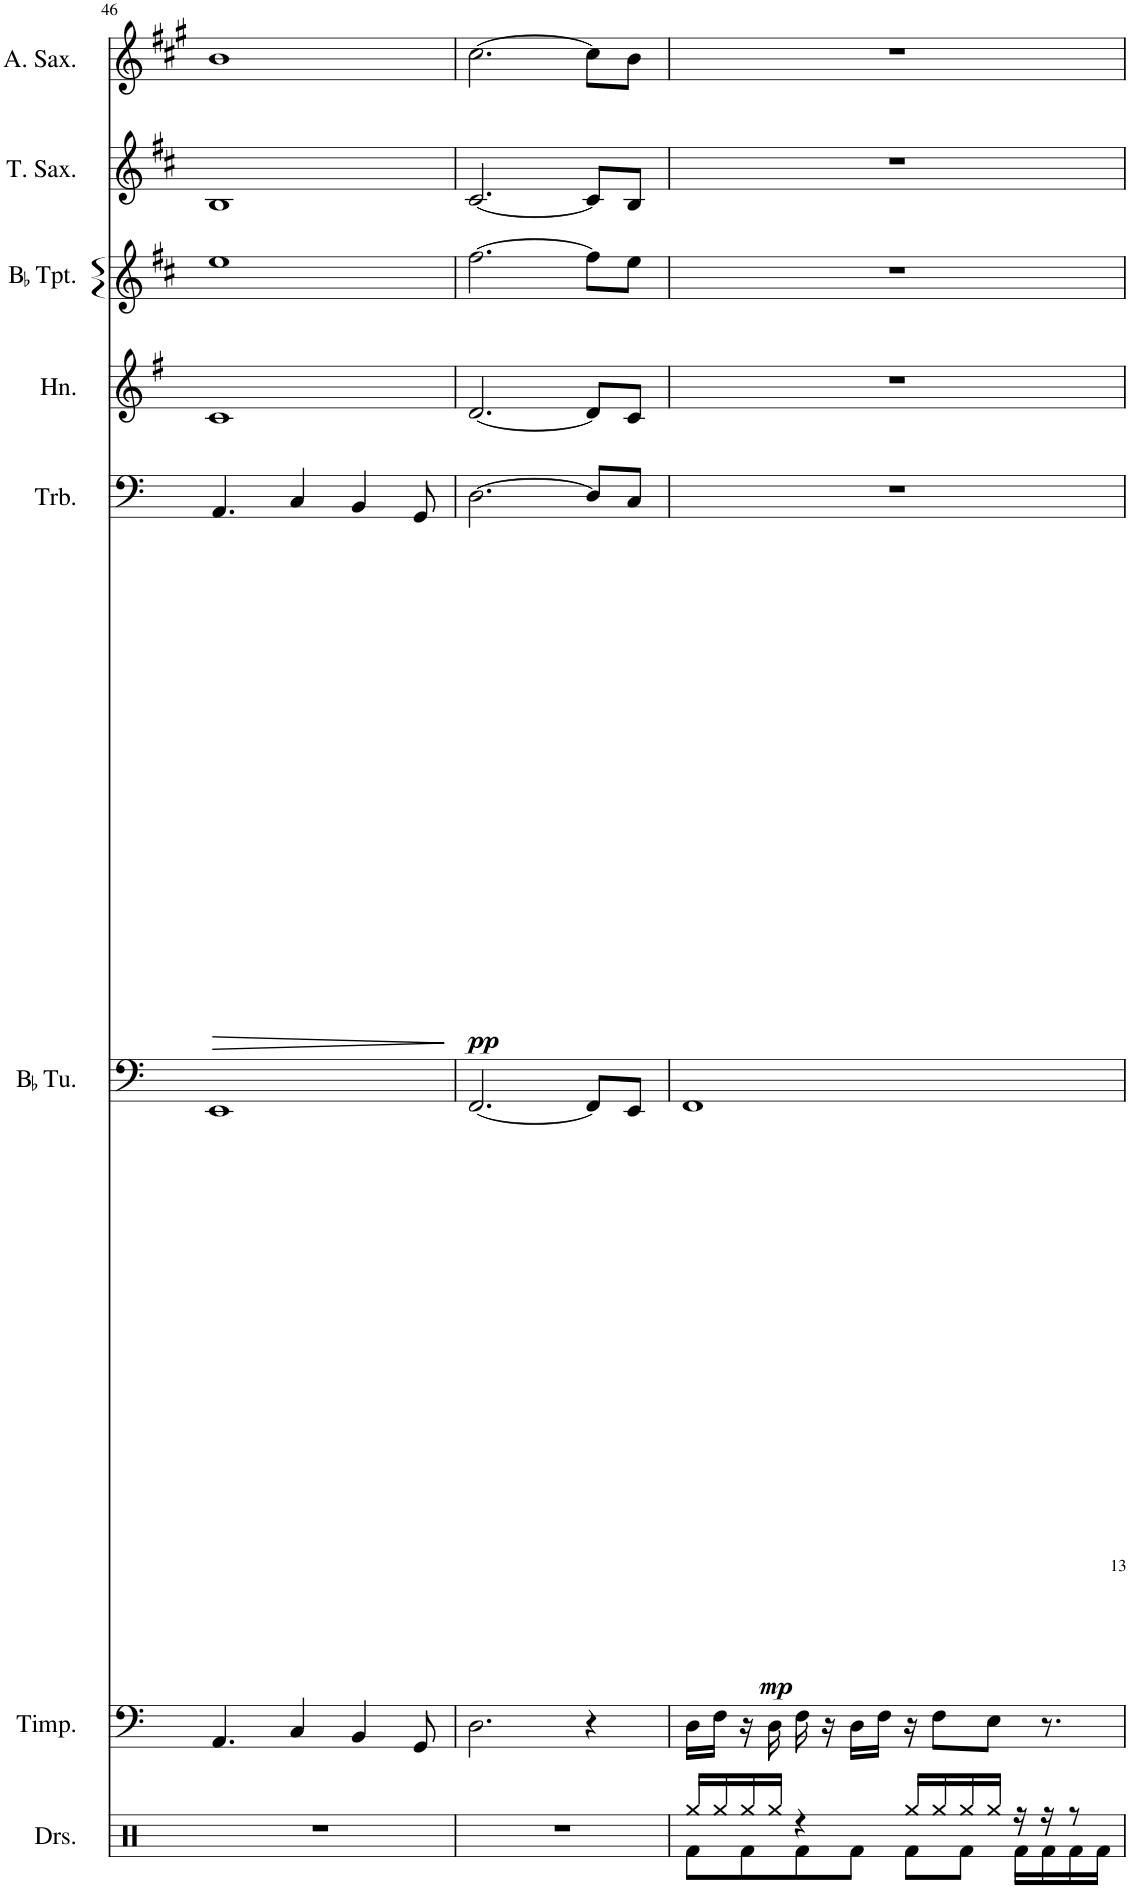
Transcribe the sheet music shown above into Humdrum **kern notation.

**kern	**kern	**kern	**dynam	**kern	**dynam	**kern	**kern	**kern	**kern
*part8	*part7	*part6	*part6	*part5	*part5	*part4	*part3	*part2	*part1
*staff8	*staff7	*staff6	*staff6	*staff5	*staff5	*staff4	*staff3	*staff2	*staff1
*I"Drumset	*I"Timpani	*I"BaccidentalFlat Tuba	*	*I"Trombone	*	*I"Horn	*I"BaccidentalFlat Trumpet	*I"Tenor Saxophone	*I"Alto Saxophone
*I'Drs.	*I'Timp.	*I'BaccidentalFlat Tu.	*	*I'Trb.	*	*I'Hn.	*I'BaccidentalFlat Tpt.	*I'T. Sax.	*I'A. Sax.
!!LO:PB:g=z
*clefX	*clefF4	*clefF4	*	*clefF4	*	*clefG2	*clefG2	*clefG2	*clefG2
*	*	*	*	*	*	*Trd4c7	*Trd1c2	*Trd8c14	*Trd5c9
*k[]	*k[]	*k[]	*	*k[]	*	*k[f#]	*k[f#c#]	*k[f#c#]	*k[f#c#g#]
*M4/4	*M4/4	*M4/4	*	*M4/4	*	*M4/4	*M4/4	*M4/4	*M4/4
=46	=46	=46	=46	=46	=46	=46	=46	=46	=46
!	!	!	!	!	!LO:HP:b	!	!	!	!
1r	4.AA/	1EE	.	4.AA/	>	1c	1ee	1B	1b
.	4C/	.	.	4C/	.	.	.	.	.
.	4BB/	.	.	4BB/	.	.	.	.	.
.	8GG/	.	.	8GG/	.	.	.	.	.
.	.	.	.	.	]	.	.	.	.
=47	=47	=47	=47	=47	=47	=47	=47	=47	=47
!	!	!	!	!	!LO:DY:b	!	!	!	!
1r	2.D\	[2.FF/	.	[2.D\	pp	[2.d/	[2.ff#\	[2.c#/	[2.cc#\
.	4r	8FF/L]	.	8D/L]	.	8d/L]	8ff#\L]	8c#/L]	8cc#\L]
.	.	8EE/J	.	8C/J	.	8c/J	8ee\J	8B/J	8b\J
=48	=48	=48	=48	=48	=48	=48	=48	=48	=48
*^	*	*	*	*	*	*	*	*	*
!	!	!	!	!LO:DY:b	!	!	!	!	!	!
16Rgg/LL	8Rf\L	16D\LL	1FF	mp	1r	.	1r	1r	1r	1r
16Rgg/	.	16F\JJ	.	.	.	.	.	.	.	.
16Rgg/	8Rf\	16r	.	.	.	.	.	.	.	.
16Rgg/JJ	.	16D\	.	.	.	.	.	.	.	.
4r	8Rf\	16F\	.	.	.	.	.	.	.	.
.	.	16r	.	.	.	.	.	.	.	.
.	8Rf\J	16D\LL	.	.	.	.	.	.	.	.
.	.	16F\JJ	.	.	.	.	.	.	.	.
16Rgg/LL	8Rf\L	16r	.	.	.	.	.	.	.	.
16Rgg/	.	8F\L	.	.	.	.	.	.	.	.
16Rgg/	8Rf\J	.	.	.	.	.	.	.	.	.
16Rgg/JJ	.	8E\J	.	.	.	.	.	.	.	.
16r	16Rf\LL	.	.	.	.	.	.	.	.	.
16r	16Rf\	8.r	.	.	.	.	.	.	.	.
8r	16Rf\	.	.	.	.	.	.	.	.	.
.	16Rf\JJ	.	.	.	.	.	.	.	.	.
*v	*v	*	*	*	*	*	*	*	*	*
=	=	=	=	=	=	=	=	=	=
*-	*-	*-	*-	*-	*-	*-	*-	*-	*-
